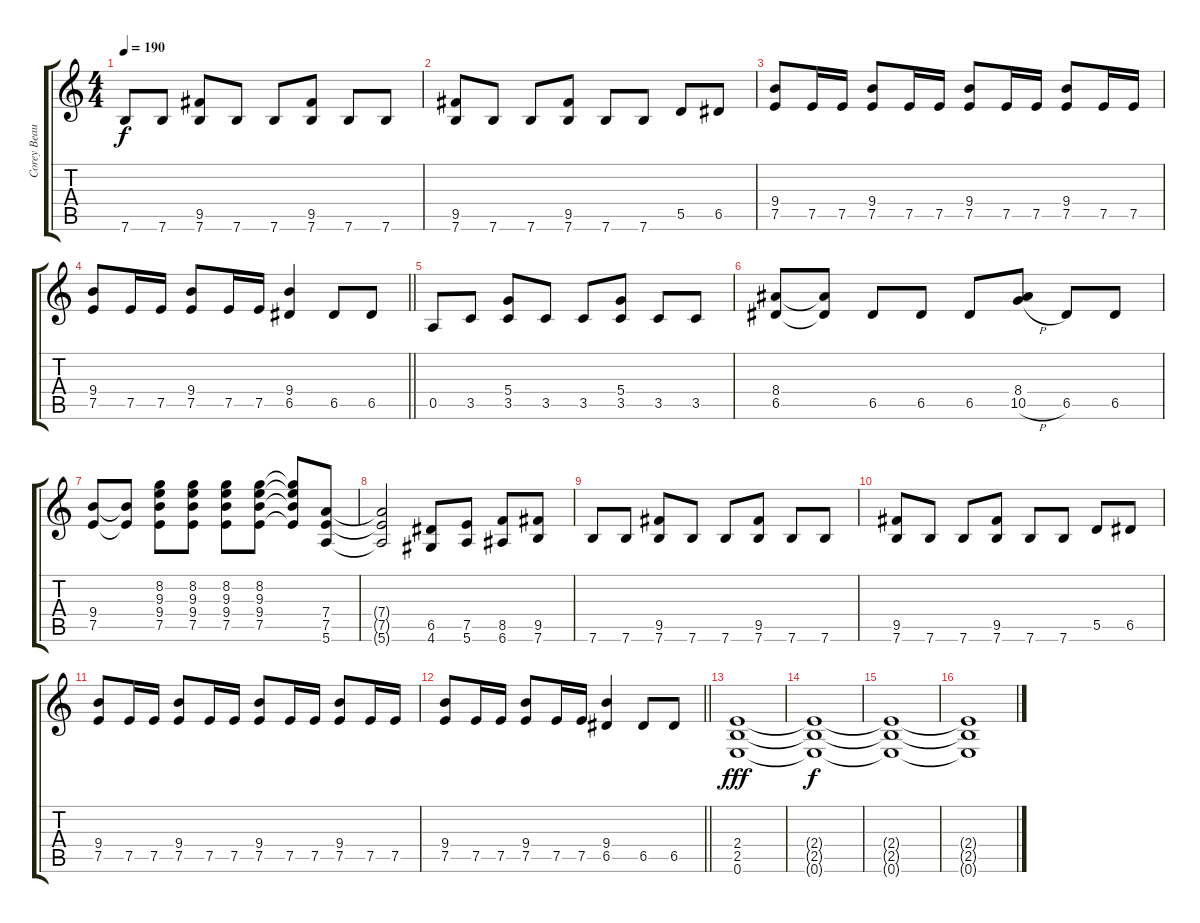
\track ("Corey Beaulieu" "Corey Beau") {instrument distortionguitar}
\staff {score tabs}
\tuning (E4 B3 G3 D3 A2 E2) {hide}
\ts (4 4)
\tempo 190
\clef g2
\ks c
7.6.8{dy f} 7.6.8 (9.5 7.6).8 7.6.8 7.6.8 (9.5 7.6).8 7.6.8 7.6.8 |
(9.5 7.6).8 7.6.8 7.6.8 (9.5 7.6).8 7.6.8 7.6.8 5.5.8 6.5.8 |
(9.4 7.5).8 7.5.16 7.5.16 (9.4 7.5).8 7.5.16 7.5.16 (9.4 7.5).8 7.5.16 7.5.16 (9.4 7.5).8 7.5.16 7.5.16 |
\barLineRight lightlight
(9.4 7.5).8 7.5.16 7.5.16 (9.4 7.5).8 7.5.16 7.5.16 (9.4 6.5).4 6.5.8 6.5.8 |
0.5.8 3.5.8 (5.4 3.5).8 3.5.8 3.5.8 (5.4 3.5).8 3.5.8 3.5.8 |
(8.4 6.5).8 (8.4{t} 6.5{t}).8 6.5.8 6.5.8 6.5.8 (8.4 10.5{h}).8 6.5.8 6.5.8 |
(9.4 7.5).8 (9.4{t} 7.5{t}).8 (8.2 9.3 9.4 7.5).8 (8.2 9.3 9.4 7.5).8 (8.2 9.3 9.4 7.5).8 (8.2 9.3 9.4 7.5).8 (8.2{t} 9.3{t} 9.4{t} 7.5{t}).8 (7.4 7.5 5.6).8 |
(7.4{t} 7.5{t} 5.6{t}).2 (6.5 4.6).8 (7.5 5.6).8 (8.5 6.6).8 (9.5 7.6).8 |
7.6.8 7.6.8 (9.5 7.6).8 7.6.8 7.6.8 (9.5 7.6).8 7.6.8 7.6.8 |
(9.5 7.6).8 7.6.8 7.6.8 (9.5 7.6).8 7.6.8 7.6.8 5.5.8 6.5.8 |
(9.4 7.5).8 7.5.16 7.5.16 (9.4 7.5).8 7.5.16 7.5.16 (9.4 7.5).8 7.5.16 7.5.16 (9.4 7.5).8 7.5.16 7.5.16 |
\barLineRight lightlight
(9.4 7.5).8 7.5.16 7.5.16 (9.4 7.5).8 7.5.16 7.5.16 (9.4 6.5).4 6.5.8 6.5.8 |
(2.4 2.5 0.6).1{dy fff} |
(2.4{t} 2.5{t} 0.6{t}).1{dy f} |
(2.4{t} 2.5{t} 0.6{t}).1{volume 0} |
(2.4{t} 2.5{t} 0.6{t}).1
